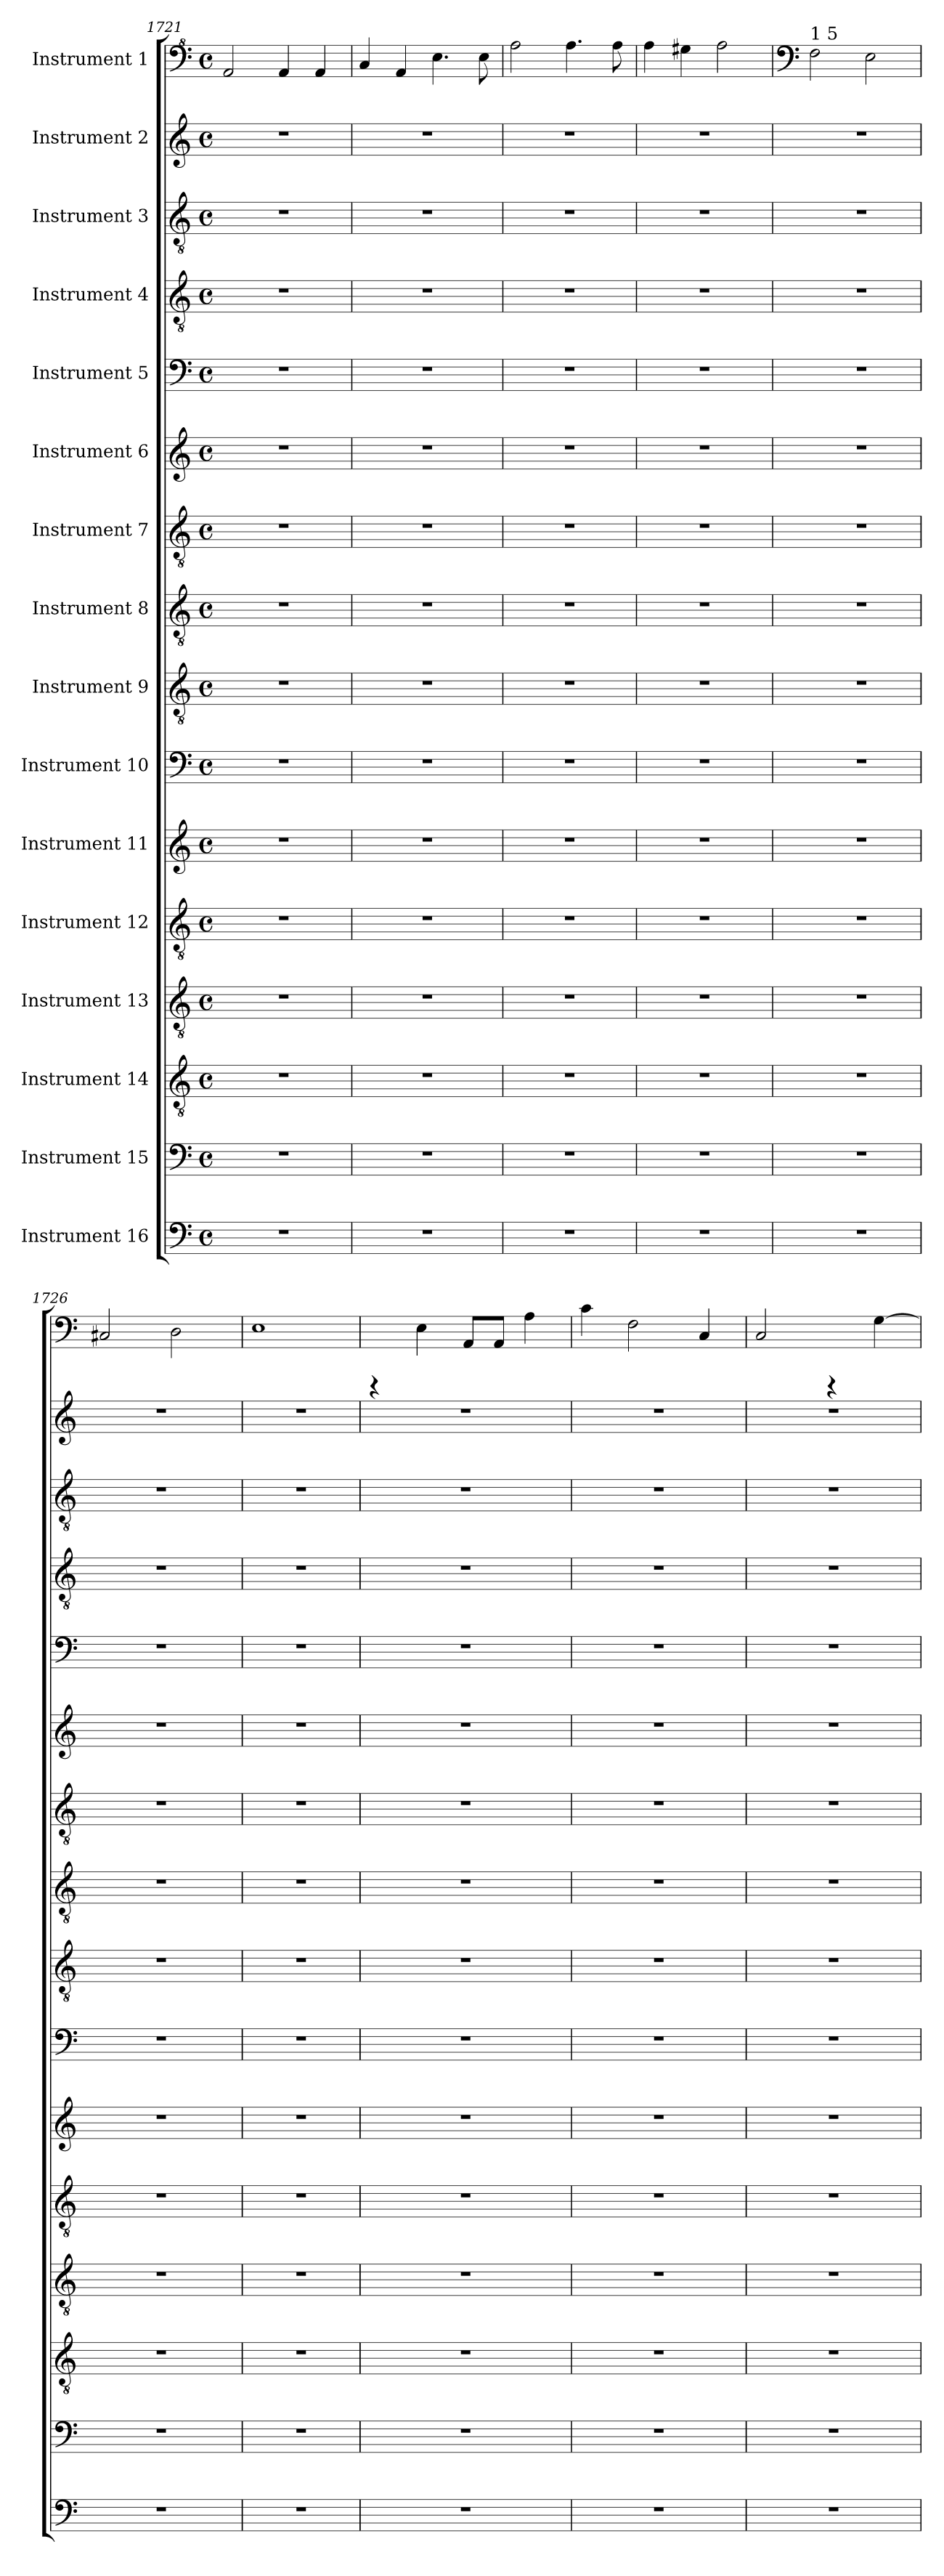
**kern	**kern	**kern	**kern	**kern	**kern	**kern	**kern	**kern	**kern	**kern	**kern	**kern	**kern	**kern	**kern	**text
*part16	*part15	*part14	*part13	*part12	*part11	*part10	*part9	*part8	*part7	*part6	*part5	*part4	*part3	*part2	*part1	*part1
*staff16	*staff15	*staff14	*staff13	*staff12	*staff11	*staff10	*staff9	*staff8	*staff7	*staff6	*staff5	*staff4	*staff3	*staff2	*staff1	*staff1
*I"Instrument 16	*I"Instrument 15	*I"Instrument 14	*I"Instrument 13	*I"Instrument 12	*I"Instrument 11	*I"Instrument 10	*I"Instrument 9	*I"Instrument 8	*I"Instrument 7	*I"Instrument 6	*I"Instrument 5	*I"Instrument 4	*I"Instrument 3	*I"Instrument 2	*I"Instrument 1	*
*clefF4	*clefF4	*clefGv2	*clefGv2	*clefGv2	*clefG2	*clefF4	*clefGv2	*clefGv2	*clefGv2	*clefG2	*clefF4	*clefGv2	*clefGv2	*clefG2	*clefF^4	*
*k[]	*k[]	*k[]	*k[]	*k[]	*k[]	*k[]	*k[]	*k[]	*k[]	*k[]	*k[]	*k[]	*k[]	*k[]	*k[]	*
*C:	*C:	*C:	*C:	*C:	*C:	*C:	*C:	*C:	*C:	*C:	*C:	*C:	*C:	*C:	*C:	*
*M4/4	*M4/4	*M4/4	*M4/4	*M4/4	*M4/4	*M4/4	*M4/4	*M4/4	*M4/4	*M4/4	*M4/4	*M4/4	*M4/4	*M4/4	*M4/4	*
*met(c)	*met(c)	*met(c)	*met(c)	*met(c)	*met(c)	*met(c)	*met(c)	*met(c)	*met(c)	*met(c)	*met(c)	*met(c)	*met(c)	*met(c)	*met(c)	*
=1721	=1721	=1721	=1721	=1721	=1721	=1721	=1721	=1721	=1721	=1721	=1721	=1721	=1721	=1721	=1721	=1721
!	!	!	!	!	!	!	!	!	!	!	!	!	!	!	!	!LO:LY:b:cj
1r	1r	1r	1r	1r	1r	1r	1r	1r	1r	1r	1r	1r	1r	1r	2A/	.
!	!	!	!	!	!	!	!	!	!	!	!	!	!	!	!	!LO:LY:b:cj
.	.	.	.	.	.	.	.	.	.	.	.	.	.	.	4A/	.
!	!	!	!	!	!	!	!	!	!	!	!	!	!	!	!	!LO:LY:b:cj
.	.	.	.	.	.	.	.	.	.	.	.	.	.	.	4A/	.
=1722	=1722	=1722	=1722	=1722	=1722	=1722	=1722	=1722	=1722	=1722	=1722	=1722	=1722	=1722	=1722	=1722
!	!	!	!	!	!	!	!	!	!	!	!	!	!	!	!	!LO:LY:b:cj
1r	1r	1r	1r	1r	1r	1r	1r	1r	1r	1r	1r	1r	1r	1r	4c/	.
!	!	!	!	!	!	!	!	!	!	!	!	!	!	!	!	!LO:LY:b:cj
.	.	.	.	.	.	.	.	.	.	.	.	.	.	.	4A/	.
!	!	!	!	!	!	!	!	!	!	!	!	!	!	!	!	!LO:LY:b:cj
.	.	.	.	.	.	.	.	.	.	.	.	.	.	.	4.e\	.
!	!	!	!	!	!	!	!	!	!	!	!	!	!	!	!	!LO:LY:b:cj
.	.	.	.	.	.	.	.	.	.	.	.	.	.	.	8e\	.
=1723	=1723	=1723	=1723	=1723	=1723	=1723	=1723	=1723	=1723	=1723	=1723	=1723	=1723	=1723	=1723	=1723
!	!	!	!	!	!	!	!	!	!	!	!	!	!	!	!	!LO:LY:b:cj
1r	1r	1r	1r	1r	1r	1r	1r	1r	1r	1r	1r	1r	1r	1r	2a\	.
!	!	!	!	!	!	!	!	!	!	!	!	!	!	!	!	!LO:LY:b:cj
.	.	.	.	.	.	.	.	.	.	.	.	.	.	.	4.a\	.
!	!	!	!	!	!	!	!	!	!	!	!	!	!	!	!	!LO:LY:b:cj
.	.	.	.	.	.	.	.	.	.	.	.	.	.	.	8a\	.
=1724	=1724	=1724	=1724	=1724	=1724	=1724	=1724	=1724	=1724	=1724	=1724	=1724	=1724	=1724	=1724	=1724
!	!	!	!	!	!	!	!	!	!	!	!	!	!	!	!	!LO:LY:b:cj
1r	1r	1r	1r	1r	1r	1r	1r	1r	1r	1r	1r	1r	1r	1r	4a\	.
!	!	!	!	!	!	!	!	!	!	!	!	!	!	!	!	!LO:LY:b:cj
.	.	.	.	.	.	.	.	.	.	.	.	.	.	.	4g#X\	.
!	!	!	!	!	!	!	!	!	!	!	!	!	!	!	!	!LO:LY:b:cj
.	.	.	.	.	.	.	.	.	.	.	.	.	.	.	2a\	.
!!LO:LB:g=z
=1725	=1725	=1725	=1725	=1725	=1725	=1725	=1725	=1725	=1725	=1725	=1725	=1725	=1725	=1725	=1725	=1725
*	*	*	*	*	*	*	*	*	*	*	*	*	*	*	*clefF4	*
!	!	!	!	!	!	!	!	!	!	!	!	!	!	!	!LO:TX:a:t=1 5	!
!	!	!	!	!	!	!	!	!	!	!	!	!	!	!	!	!LO:LY:b:cj
1r	1r	1r	1r	1r	1r	1r	1r	1r	1r	1r	1r	1r	1r	1r	2F\	.
!	!	!	!	!	!	!	!	!	!	!	!	!	!	!	!	!LO:LY:b:cj
.	.	.	.	.	.	.	.	.	.	.	.	.	.	.	2E\	.
=1726	=1726	=1726	=1726	=1726	=1726	=1726	=1726	=1726	=1726	=1726	=1726	=1726	=1726	=1726	=1726	=1726
!	!	!	!	!	!	!	!	!	!	!	!	!	!	!	!	!LO:LY:b:cj
1r	1r	1r	1r	1r	1r	1r	1r	1r	1r	1r	1r	1r	1r	1r	2C#X/	.
!	!	!	!	!	!	!	!	!	!	!	!	!	!	!	!	!LO:LY:b:cj
.	.	.	.	.	.	.	.	.	.	.	.	.	.	.	2D\	.
=1727	=1727	=1727	=1727	=1727	=1727	=1727	=1727	=1727	=1727	=1727	=1727	=1727	=1727	=1727	=1727	=1727
!	!	!	!	!	!	!	!	!	!	!	!	!	!	!	!	!LO:LY:b:cj
1r	1r	1r	1r	1r	1r	1r	1r	1r	1r	1r	1r	1r	1r	1r	1E	.
=1728	=1728	=1728	=1728	=1728	=1728	=1728	=1728	=1728	=1728	=1728	=1728	=1728	=1728	=1728	=1728	=1728
1r	1r	1r	1r	1r	1r	1r	1r	1r	1r	1r	1r	1r	1r	1r	4rCCC	.
!	!	!	!	!	!	!	!	!	!	!	!	!	!	!	!	!LO:LY:b:cj
.	.	.	.	.	.	.	.	.	.	.	.	.	.	.	4E\	.
!	!	!	!	!	!	!	!	!	!	!	!	!	!	!	!	!LO:LY:b:cj
.	.	.	.	.	.	.	.	.	.	.	.	.	.	.	8AA/L	.
!	!	!	!	!	!	!	!	!	!	!	!	!	!	!	!	!LO:LY:b:cj
.	.	.	.	.	.	.	.	.	.	.	.	.	.	.	8AA/J	.
!	!	!	!	!	!	!	!	!	!	!	!	!	!	!	!	!LO:LY:b:cj
.	.	.	.	.	.	.	.	.	.	.	.	.	.	.	4A\	.
=1729	=1729	=1729	=1729	=1729	=1729	=1729	=1729	=1729	=1729	=1729	=1729	=1729	=1729	=1729	=1729	=1729
!	!	!	!	!	!	!	!	!	!	!	!	!	!	!	!	!LO:LY:b:cj
1r	1r	1r	1r	1r	1r	1r	1r	1r	1r	1r	1r	1r	1r	1r	4c\	.
!	!	!	!	!	!	!	!	!	!	!	!	!	!	!	!	!LO:LY:b:cj
.	.	.	.	.	.	.	.	.	.	.	.	.	.	.	2F\	.
!	!	!	!	!	!	!	!	!	!	!	!	!	!	!	!	!LO:LY:b:cj
.	.	.	.	.	.	.	.	.	.	.	.	.	.	.	4C/	.
=1730	=1730	=1730	=1730	=1730	=1730	=1730	=1730	=1730	=1730	=1730	=1730	=1730	=1730	=1730	=1730	=1730
!	!	!	!	!	!	!	!	!	!	!	!	!	!	!	!	!LO:LY:b:cj
1r	1r	1r	1r	1r	1r	1r	1r	1r	1r	1r	1r	1r	1r	1r	2C/	.
.	.	.	.	.	.	.	.	.	.	.	.	.	.	.	4rCCC	.
!	!	!	!	!	!	!	!	!	!	!	!	!	!	!	!	!LO:LY:b:cj
.	.	.	.	.	.	.	.	.	.	.	.	.	.	.	[>4G\	.
=	=	=	=	=	=	=	=	=	=	=	=	=	=	=	=	=
*-	*-	*-	*-	*-	*-	*-	*-	*-	*-	*-	*-	*-	*-	*-	*-	*-
